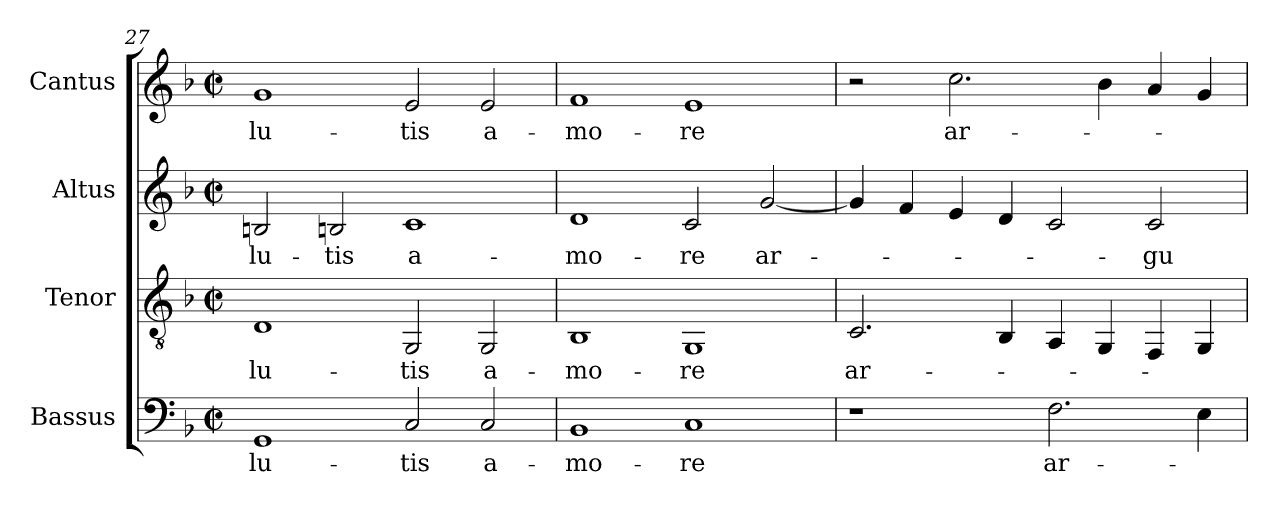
**kern	**text	**kern	**text	**kern	**text	**kern	**text
*part4	*part4	*part3	*part3	*part2	*part2	*part1	*part1
*staff4	*staff4	*staff3	*staff3	*staff2	*staff2	*staff1	*staff1
*I"Bassus	*	*I"Tenor	*	*I"Altus	*	*I"Cantus	*
*clefF4	*	*clefGv2	*	*clefG2	*	*clefG2	*
*k[b-]	*	*k[b-]	*	*k[b-]	*	*k[b-]	*
*F:	*	*F:	*	*F:	*	*F:	*
*M2/2	*	*M2/2	*	*M2/2	*	*M2/2	*
*met(c|)	*	*met(c|)	*	*met(c|)	*	*met(c|)	*
=27	=27	=27	=27	=27	=27	=27	=27
!	!LO:LY:b:color=#000000	!	!	!	!	!	!
!	!	!	!LO:LY:b:color=#000000	!	!	!	!
!	!	!	!	!	!LO:LY:b:color=#000000	!	!
!	!	!	!	!	!	!	!LO:LY:b:color=#000000
1GGi	-lu-	1Di	-lu-	2Bni/	-lu-	1gi	-lu-
!	!	!	!	!	!LO:LY:b:color=#000000	!	!
.	.	.	.	2Bni/	-tis	.	.
!	!LO:LY:b:color=#000000	!	!	!	!	!	!
!	!	!	!LO:LY:b:color=#000000	!	!	!	!
!	!	!	!	!	!LO:LY:b:color=#000000	!	!
!	!	!	!	!	!	!	!LO:LY:b:color=#000000
2Ci/	-tis	2GGi/	-tis	1ci	a-	2ei/	-tis
!	!LO:LY:b:color=#000000	!	!	!	!	!	!
!	!	!	!LO:LY:b:color=#000000	!	!	!	!
!	!	!	!	!	!	!	!LO:LY:b:color=#000000
2Ci/	a-	2GGi/	a-	.	.	2ei/	a-
=28	=28	=28	=28	=28	=28	=28	=28
!	!LO:LY:b:color=#000000	!	!	!	!	!	!
!	!	!	!LO:LY:b:color=#000000	!	!	!	!
!	!	!	!	!	!LO:LY:b:color=#000000	!	!
!	!	!	!	!	!	!	!LO:LY:b:color=#000000
1BB-i	-mo-	1BB-i	-mo-	1di	-mo-	1fi	-mo-
!	!LO:LY:b:color=#000000	!	!	!	!	!	!
!	!	!	!LO:LY:b:color=#000000	!	!	!	!
!	!	!	!	!	!LO:LY:b:color=#000000	!	!
!	!	!	!	!	!	!	!LO:LY:b:color=#000000
1Ci	-re	1GGi	-re	2ci/	-re	1ei	-re
!	!	!	!	!	!LO:LY:b:color=#000000	!	!
.	.	.	.	[<2gi/	ar-	.	.
=29	=29	=29	=29	=29	=29	=29	=29
!	!	!	!LO:LY:b:color=#000000	!	!	!	!
1r	.	2.Ci/	ar-	4gi/]	.	2r	.
.	.	.	.	4fi/	.	.	.
!	!	!	!	!	!	!	!LO:LY:b:color=#000000
.	.	.	.	4ei/	.	2.cci\	ar-
.	.	4BB-i/	.	4di/	.	.	.
!	!LO:LY:b:color=#000000	!	!	!	!	!	!
2.Fi\	ar-	4AAi/	.	2ci/	.	.	.
.	.	4GGi/	.	.	.	4b-i\	.
!	!	!	!	!	!LO:LY:b:color=#000000	!	!
.	.	4FFi/	.	2ci/	-gu-	4ai/	.
4Ei\	.	4GGi/	.	.	.	4gi/	.
=	=	=	=	=	=	=	=
*-	*-	*-	*-	*-	*-	*-	*-
